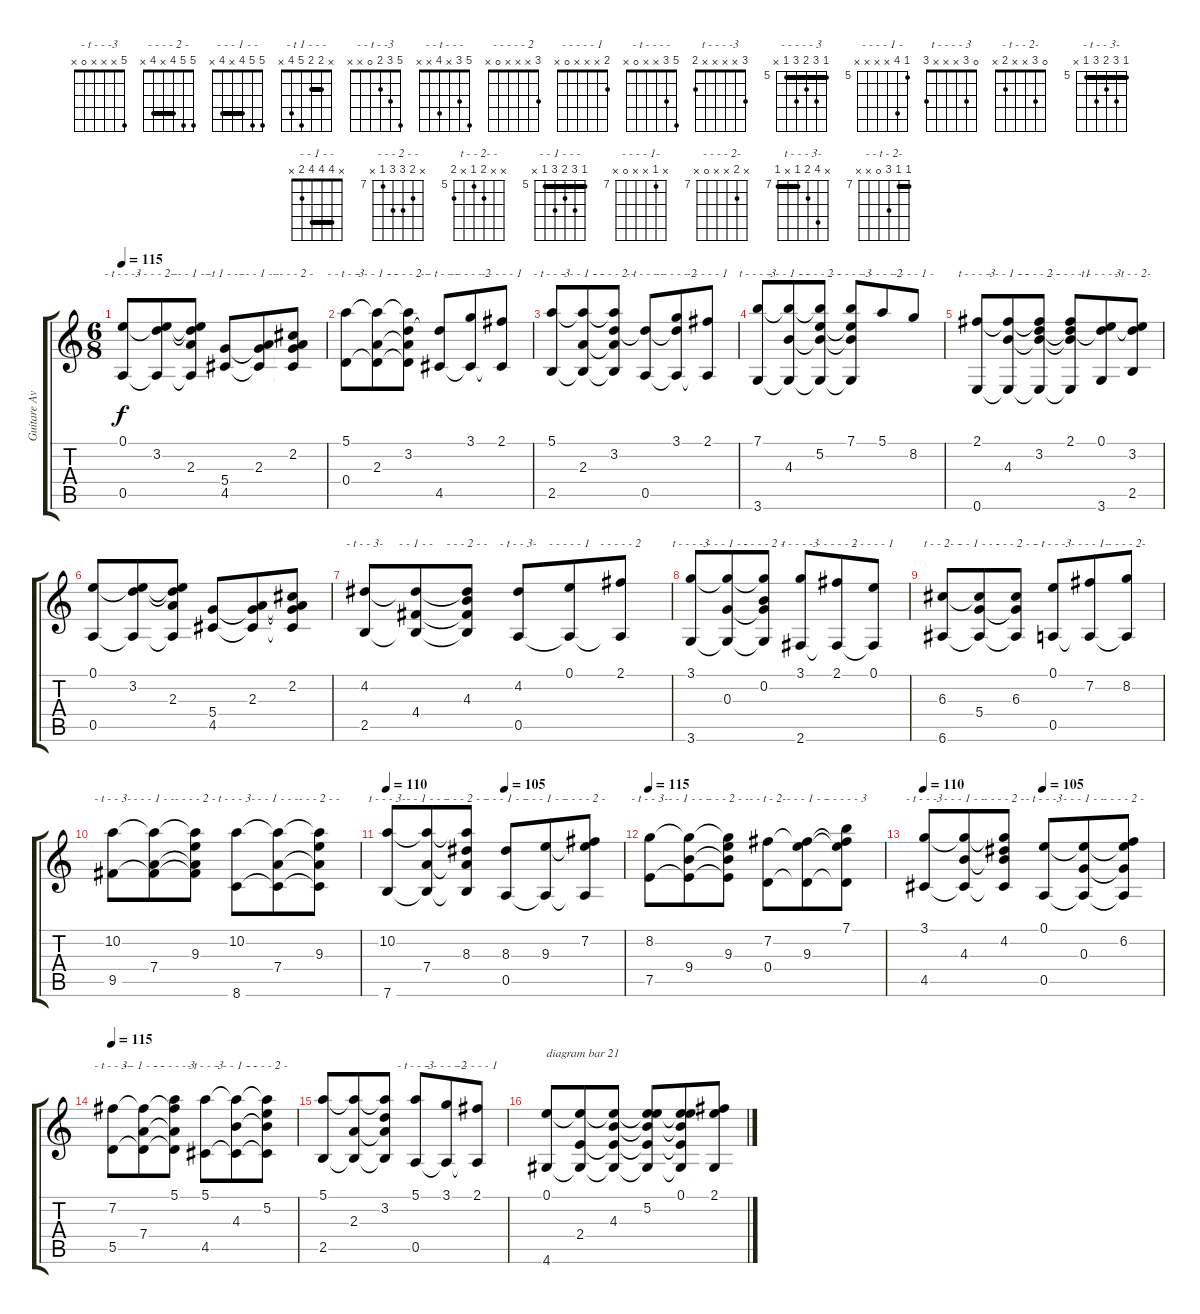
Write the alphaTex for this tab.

\track ("Guitare Avril 2003" "Guitare Av") {instrument acousticguitarnylon}
\staff {score tabs}
\tuning (E4 B3 G3 D3 A2 E2) {hide}
\chord ("- t - - -3" 0 3 x x 0 x)
\chord ("- - - - 2 -" 0 3 2 x 0 x)
\chord ("- - - 1 - -" 0 3 2 x 0 x)
\chord ("- t 1 - - -" x 2 2 5 4 x) {barre 2}
\chord ("- - - 1 - -" x 2 2 5 4 x) {barre 2}
\chord ("- - - - 2 -" x 2 2 5 4 x) {barre 2}
\chord ("- - t - -3" 5 3 2 0 x x)
\chord ("- - - 1 - -" 5 3 2 0 x x)
\chord ("- - - - 2 -" 5 3 2 0 x x)
\chord ("- - t - - -" 5 3 x 4 x x)
\chord ("- - - - - 2" 3 3 x 4 x x)
\chord ("- - - - - 1" 2 3 x 4 x x)
\chord ("- t - - -3" 5 3 2 x 2 x) {barre 2}
\chord ("- - - 1 - -" 5 3 2 x 2 x) {barre 2}
\chord ("- - - - 2 -" 5 3 2 x 2 x) {barre 2}
\chord ("- t - - - -" 5 3 x x 0 x)
\chord ("- - - - - 2" 3 3 x x 0 x)
\chord ("- - - - - 1" 2 3 x x 0 x)
\chord ("t - - - -3" 7 5 4 x x 3) {firstfret 3 barre 3}
\chord ("- - - 1 - -" 7 5 4 x x 3) {firstfret 3 barre 3}
\chord ("- - - - 2 -" 7 5 4 x x 3) {firstfret 3 barre 3}
\chord ("- - - - - 3" 7 5 4 x x 3) {firstfret 3 barre 3}
\chord ("- - - - - 2" 5 x x x x x) {firstfret 5}
\chord ("- - - - 1 -" 5 8 x x x x) {firstfret 5}
\chord ("t - - - -3" 2 x x x x 0)
\chord ("- - - 1 - -" 2 3 4 x x 0)
\chord ("- - - - 2 -" 2 3 4 x x 0)
\chord ("- - - - - 1" 2 3 4 x x 0)
\chord ("t - - - - 3" 0 3 x x x 3)
\chord ("- t - - 2-" 0 3 x x 2 x)
\chord ("- t - - 3-" x 4 4 4 2 x) {barre (2 4)}
\chord ("- - 1 - - " x 4 4 4 2 x) {barre (2 4)}
\chord ("- - - 2 - -" x 4 4 4 2 x) {barre (2 4)}
\chord ("- t - - 3-" x 4 4 4 0 x) {barre 4}
\chord ("- - - - - 1" 0 x x x x 0)
\chord ("- - - - - 2" 2 x x x x 0)
\chord ("t - - - -3" 3 0 0 x x 3)
\chord ("- - - 1 - -" 3 0 0 x x 3)
\chord ("- - - - 2 -" 3 0 0 x x 3)
\chord ("t - - - -3" 3 x x x x 2)
\chord ("- - - - - 2" 2 x x x x 2)
\chord ("- - - - - 1" 0 x x x x 2)
\chord ("t - - 2- -" x x 6 5 x 6) {firstfret 5}
\chord ("- - 1 - - -" x x 6 5 x 6) {firstfret 5}
\chord ("- - - 2 - -" x x 6 5 x 6) {firstfret 5}
\chord ("- t - - -3" 0 x x x 0 x)
\chord ("- - - - 1-" x 7 x x 0 x) {firstfret 7}
\chord ("- - - - 2-" x 8 x x 0 x) {firstfret 7}
\chord ("- t - - 3-" x 10 9 7 9 x) {firstfret 7}
\chord ("- - - 1 - -" x 10 9 7 9 x) {firstfret 7}
\chord ("- - - - 2 -" x 10 9 7 9 x) {firstfret 7}
\chord ("t - - - 3-" x 10 9 7 x 8) {firstfret 7}
\chord ("- - 1 - - -" x 10 9 7 x 8) {firstfret 7}
\chord ("- - - 2 - -" x 10 9 7 x 8) {firstfret 7}
\chord ("t - - - 3-" x 10 8 7 x 7) {firstfret 7 barre 7}
\chord ("- - 1 - - -" x 10 8 7 x 7) {firstfret 7 barre 7}
\chord ("- - - 2 - -" x 10 8 7 x 7) {firstfret 7 barre 7}
\chord ("- - - 1 - -" x x 8 x 0 x) {firstfret 7}
\chord ("- - - 1 - -" x x 9 x x x) {firstfret 7}
\chord ("- - - - 2 -" x 7 x x x x) {firstfret 7}
\chord ("- t - - 3-" x 8 9 9 7 x) {firstfret 7 barre 7}
\chord ("- - 1 - - -" x 8 9 9 7 x) {firstfret 7 barre 7}
\chord ("- - - 2 - -" x 8 9 9 7 x) {firstfret 7 barre 7}
\chord ("- - t - 2-" 7 7 9 0 x x) {firstfret 7 barre 7}
\chord ("- - - 1 - -" 7 7 9 0 x x) {firstfret 7 barre 7}
\chord ("- - - - - 3" 7 7 9 0 x x) {firstfret 7 barre 7}
\chord ("- t - - -3" 3 x 4 x 4 x)
\chord ("- - - 1 - -" 3 x 4 x 4 x)
\chord ("- - - - 2 -" 3 4 4 x 4 x)
\chord ("- t - - -3" 0 4 x x 0 x)
\chord ("- - - 1 - -" 0 4 x x 0 x)
\chord ("- - - - 2 -" x 6 0 x 0 x) {firstfret 6}
\chord ("- t - - 3-" 5 7 6 7 5 x) {firstfret 5 barre 5}
\chord ("- - 1 - - -" 5 7 6 7 5 x) {firstfret 5 barre 5}
\chord ("- - - - - 3" 5 7 6 7 5 x) {firstfret 5 barre 5}
\chord ("- t - - -3" 5 5 4 x 4 x) {barre 4}
\chord ("- - - 1 - -" 5 5 4 x 4 x) {barre 4}
\chord ("- - - - 2 -" 5 5 4 x 4 x) {barre 4}
\chord ("- t - - -3" 5 x x x 0 x)
\chord ("- - - - - 2" 3 x x x 0 x)
\chord ("- - - - - 1" 2 x x x 0 x)
\ts (6 8)
\tempo 115
\clef g2
\ks c
(0.1 0.5).8{ch "- t - - -3" dy f} (0.1{t} 3.2 0.5{t}).8{ch "- - - - 2 -"} (0.1{t} 3.2{t} 2.3 0.5{t}).8{ch "- - - 1 - -"} (5.4 4.5).8{ch "- t 1 - - -"} (2.3 5.4{t} 4.5{t}).8{ch "- - - 1 - -"} (2.2 2.3{t} 5.4{t} 4.5{t}).8{ch "- - - - 2 -"} |
(5.1 0.4).8{ch "- - t - -3"} (5.1{t} 2.3 0.4{t}).8{ch "- - - 1 - -"} (5.1{t} 3.2 2.3{t} 0.4{t}).8{ch "- - - - 2 -"} (3.2{t} 4.5).8{ch "- - t - - -"} (3.1 4.5{t}).8{ch "- - - - - 2"} (2.1 4.5{t}).8{ch "- - - - - 1"} |
(5.1 2.5).8{ch "- t - - -3"} (5.1{t} 2.3 2.5{t}).8{ch "- - - 1 - -"} (5.1{t} 3.2 2.3{t} 2.5{t}).8{ch "- - - - 2 -"} (3.2{t} 0.5).8{ch "- t - - - -"} (3.1 3.2{t} 0.5{t}).8{ch "- - - - - 2"} (2.1 0.5{t}).8{ch "- - - - - 1"} |
(7.1 3.6).8{ch "t - - - -3"} (7.1{t} 4.3 3.6{t}).8{ch "- - - 1 - -"} (7.1{t} 5.2 4.3{t} 3.6{t}).8{ch "- - - - 2 -"} (7.1 5.2{t} 4.3{t} 3.6{t}).8{ch "- - - - - 3"} 5.1.8{ch "- - - - - 2"} 8.2.8{ch "- - - - 1 -"} |
(2.1 0.6).8{ch "t - - - -3"} (2.1{t} 4.3 0.6{t}).8{ch "- - - 1 - -"} (2.1{t} 3.2 4.3{t} 0.6{t}).8{ch "- - - - 2 -"} (2.1 3.2{t} 4.3{t} 0.6{t}).8{ch "- - - - - 1"} (0.1 3.2{t} 3.6).8{ch "t - - - - 3"} (0.1{t} 3.2 2.5).8{ch "- t - - 2-"} |
(0.1 0.5).8 (0.1{t} 3.2 0.5{t}).8 (0.1{t} 3.2{t} 2.3 0.5{t}).8 (5.4 4.5).8 (2.3 5.4{t} 4.5{t}).8 (2.2 2.3{t} 5.4{t} 4.5{t}).8 |
(4.2 2.5).8{ch "- t - - 3-"} (4.2{t} 4.4 2.5{t}).8{ch "- - 1 - - "} (4.2{t} 4.3 4.4{t} 2.5{t}).8{ch "- - - 2 - -"} (4.2 0.5).8{ch "- t - - 3-"} (0.1 0.5{t}).8{ch "- - - - - 1"} (2.1 0.5{t}).8{ch "- - - - - 2"} |
(3.1 3.6).8{ch "t - - - -3"} (3.1{t} 0.3 3.6{t}).8{ch "- - - 1 - -"} (3.1{t} 0.2 0.3{t} 3.6{t}).8{ch "- - - - 2 -"} (3.1 2.6).8{ch "t - - - -3"} (2.1 2.6{t}).8{ch "- - - - - 2"} (0.1 2.6{t}).8{ch "- - - - - 1"} |
(6.3 6.6).8{ch "t - - 2- -"} (6.3{t} 5.4 6.6{t}).8{ch "- - 1 - - -"} (6.3 5.4{t} 6.6{t}).8{ch "- - - 2 - -"} (0.1 0.5).8{ch "- t - - -3"} (7.2 0.5{t}).8{ch "- - - - 1-"} (8.2 0.5{t}).8{ch "- - - - 2-"} |
(10.2 9.5).8{ch "- t - - 3-"} (10.2{t} 7.4 9.5{t}).8{ch "- - - 1 - -"} (10.2{t} 9.3 7.4{t} 9.5{t}).8{ch "- - - - 2 -"} (10.2 8.6).8{ch "t - - - 3-"} (10.2{t} 7.4 8.6{t}).8{ch "- - 1 - - -"} (10.2{t} 9.3 7.4{t} 8.6{t}).8{ch "- - - 2 - -"} |
\tempo 110
\tempo (105 0.5)
(10.2 7.6).8{ch "t - - - 3-"} (10.2{t} 7.4 7.6{t}).8{ch "- - 1 - - -"} (10.2{t} 8.3 7.4{t} 7.6{t}).8{ch "- - - 2 - -"} (8.3 0.5).8{ch "- - - 1 - -"} (9.3 0.5{t}).8{ch "- - - 1 - -"} (7.2 9.3{t} 0.5{t}).8{ch "- - - - 2 -"} |
\tempo 115
(8.2 7.5).8{ch "- t - - 3-"} (8.2{t} 9.4 7.5{t}).8{ch "- - 1 - - -"} (8.2{t} 9.3 9.4{t} 7.5{t}).8{ch "- - - 2 - -"} (7.2 0.4).8{ch "- - t - 2-"} (7.2{t} 9.3 0.4{t}).8{ch "- - - 1 - -"} (7.1 7.2{t} 9.3{t} 0.4{t}).8{ch "- - - - - 3"} |
\tempo 110
\tempo (105 0.5)
(3.1 4.5).8{ch "- t - - -3"} (3.1{t} 4.3 4.5{t}).8{ch "- - - 1 - -"} (3.1{t} 4.2 4.3{t} 4.5{t}).8{ch "- - - - 2 -"} (0.1 0.5).8{ch "- t - - -3"} (0.1{t} 0.3 0.5{t}).8{ch "- - - 1 - -"} (0.1{t} 6.2 0.3{t} 0.5{t}).8{ch "- - - - 2 -"} |
\tempo 115
(7.2 5.5).8{ch "- t - - 3-"} (7.2{t} 7.4 5.5{t}).8{ch "- - 1 - - -"} (5.1 7.2{t} 7.4{t} 5.5{t}).8{ch "- - - - - 3"} (5.1 4.5).8{ch "- t - - -3"} (5.1{t} 4.3 4.5{t}).8{ch "- - - 1 - -"} (5.1{t} 5.2 4.3{t} 4.5{t}).8{ch "- - - - 2 -"} |
(5.1 2.5).8 (5.1{t} 2.3 2.5{t}).8 (5.1{t} 3.2 2.3{t} 2.5{t}).8 (5.1 0.5).8{ch "- t - - -3"} (3.1 0.5{t}).8{ch "- - - - - 2"} (2.1 0.5{t}).8{ch "- - - - - 1"} |
(0.1 4.6).8{txt "diagram bar 21"} (0.1{t} 2.4 4.6{t}).8 (0.1{t} 4.3 2.4{t} 4.6{t}).8 (0.1{t} 5.2 4.3{t} 2.4{t} 4.6{t}).8 (0.1 5.2{t} 4.3{t} 2.4{t} 4.6{t}).8 (2.1 5.2{t} 4.6{t}).8
